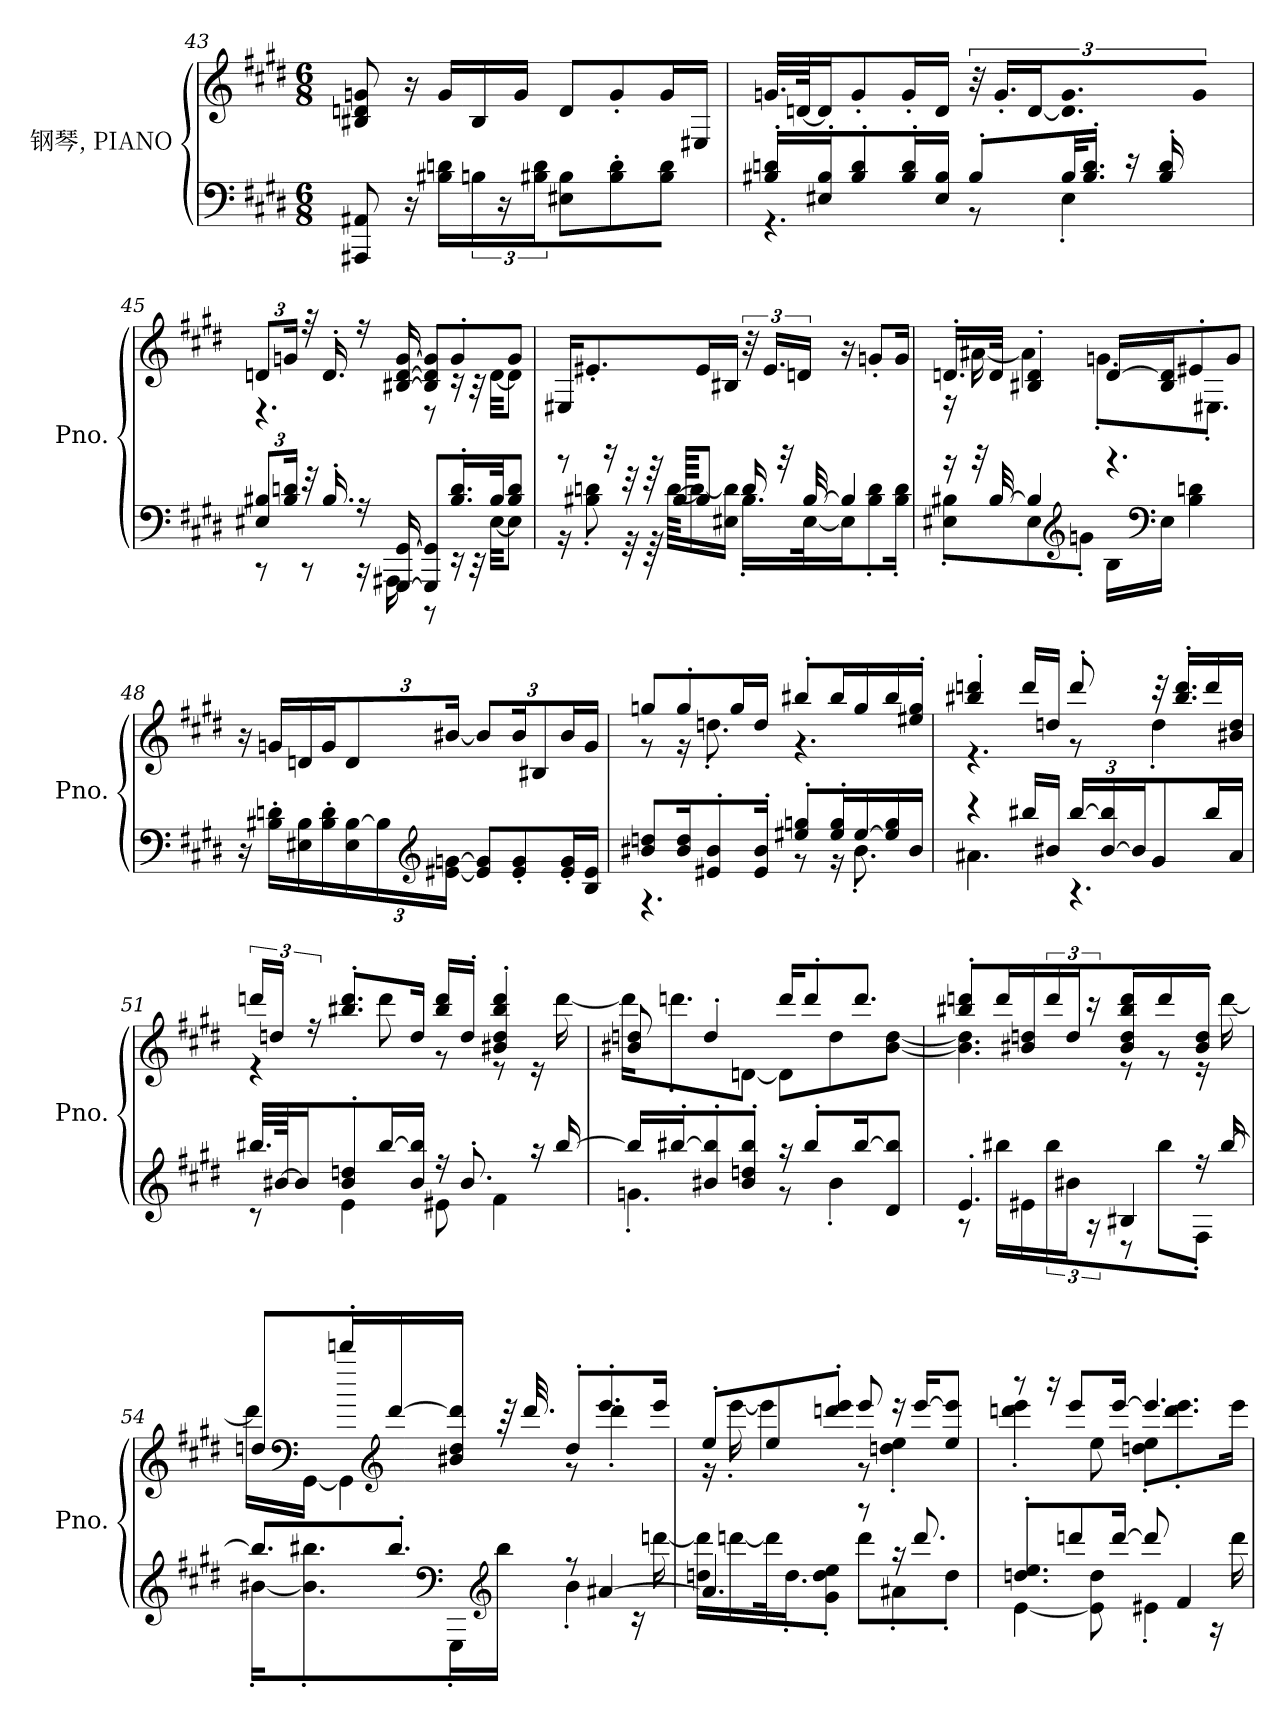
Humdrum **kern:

**kern	**kern
*part1	*part1
*staff2	*staff1
*I"钢琴, PIANO	*
*I'Pno.	*
*clefF4	*clefG2
*k[f#c#g#d#]	*k[f#c#g#d#]
*M6/8	*M6/8
=43	=43
8AAA#X/ 8AA#X/	8B#X/ 8dn/ 8gn/
16r	16r
16B#X\ 16dn\LL	16g/LL
24Bn\JJ	16B#/
24r	.
.	16g/JJ
24B#X\ 24d\	.
8E#X\ 8B#\L	8d/L
8B#\' 8d\'	8g'/
8B#\ 8d\J	16g/L
.	16E#X/JJ
!!LO:LB:g=z
=44	=44
*^	*
16B#X/' 16dn/'LL	4.r	32.gn/LLL
.	.	[64dn/JK
16E#X/' 16B#/'J	.	16d/J]
8B#/' 8d/'	.	8g'/
16B#/' 16d/'L	.	16g'/L
16E#/ 16B#/JJ	.	16d/JJ
8B#'/L	8r	48r
.	.	24.g'/LL
.	.	[24d/J
32B#/KL	4E#'\	8.d/] 8.g/
16.B#/' 16.d/'JJ	.	.
16r	.	.
16B#/' 16d/'	.	16g/Jk
=45	=45	=45
*Xbrackettup	*	*Xbrackettup
*	*	*^
12E#X/ 12B#X/L	8r	12dn/L	4.r
24B#/ 24dn/Jk	.	24gn/Jk	.
32r	8r	32r	.
16.B#'/	.	16.d'/	.
16r	16r	16r	.
[16GGG#/ [16GG#/	16AAA#X\	[16B#X/ [16d/ [16g/	.
8GGG#/] 8GG#/]L	8r	8B#/] 8d/] 8g/]L	8r
16.B#/' 16.d/'L	16r	8g'/	16r
.	32r	.	32r
32B#/JK	[32E#\KKL	.	[32d\KKL
8B#/ 8d/J	8E#\J]	8g/J	8d\J]
*	*	*v	*v
!!LO:LB:g=z
=46	=46	=46
8r	16r	16E#X/KL
.	8B#X\' 8dn\'	8.e#X'/
16r	.	.
32r	32r	.
64r	64r	.
[64B#/KKKL	[64d\KKLL	.
8B#/J]	16d\_	16e#/L
.	16E#X\ 16d\]JJ	16B#X/JJ
*	*	*brackettup
16d/	16.B#'\LL	48r
.	.	24.e#/LL
32r	.	.
.	.	24dn/JJ
[32B#/	[32E#\K	.
4B#/]	16E#\J]	16r
.	8B#\' 8d\'	8gn'/L
.	16B#\' 16d\'Jk	16g/Jk
=47	=47	=47
*	*	*^
16r	8E#X\' 8B#X\'L	16.dn'/LL	16r
32r	.	.	[16a#X\
[32B#/	.	32d/JJk	.
4B#/]	8E#\	4B#X/' 4d/'	4a#\]
*clefG2	*	*	*
.	8gn'\J	.	.
4.r	16B#\LL	[16d/LL	8.gn'\L
*clefF4	*	*	*
.	16E#\JJ	16B#/ 16d/]J	.
.	4B#\ 4dn\	8e#X'/	.
.	.	.	8.E#X'\J
.	.	8g/J	.
*v	*v	*	*
*	*v	*v
!!LO:PB:g=z
=48	=48
16r	16r
16B#X\' 16dn\'LL	16gn/LL
16E#X\ 16B#\	16dn/
16B#\' 16d\'	16g/J
*	*Xbrackettup
24E#\ [24B#\	12d/
24B#\]	.
*clefG2	*
[24e#X\ [24gn\JJ	[24b#X/Jk
8e#/] 8g/]L	8b#/L]
8e#/' 8g/'	24b#/K
.	12B#X/
16e#/' 16g/'L	16b#/L
16B#/ 16e#/JJ	16g/JJ
=49	=49
*^	*^
8b#X/ 8ddn/L	4.r	8ggn/L	8r
16b#/ 16dd/K	.	8gg'/	16r
8e#X/' 8b#/'	.	.	8.ddn'\
.	.	16gg/L	.
16e#/' 16b#/'Jk	.	16dd/JJ	.
8ee#X/' 8ggn/'L	8r	8bb#X'/L	4.r
16ee#/' 16gg/'L	16r	16bb#/L	.
[16ee#/	8.b#'\	16gg/	.
16ee#/] 16gg/	.	16bb#/	.
16b#/JJ	.	16ee#X/' 16gg/'JJ	.
!!LO:LB:g=z	!!
=50	=50	=50	=50
4r	4.a#X\	4bb#X/' 4dddn/'	4.r
16bb#X/LL	.	16ddd/LL	.
16b#X/JJ	.	16ddn/JJ	.
[24bb#/LL	4.r	8ddd'/	8r
[24b#/ 24bb#/]	.	.	.
24b#/J]	.	.	.
8g#/	.	32r	4dd'\
.	.	16.bb#/' 16.ddd/'LL	.
16bb#/L	.	16ddd/	.
16a#/JJ	.	16b#X/ 16dd/JJ	.
=51	=51	=51	=51
*	*	*brackettup	*
32.bb#X/LLL	8r	24dddn/LL	4r
.	.	24ddn/JJ	.
[64b#X/JK	.	.	.
16b#/J]	.	.	.
.	.	24r	.
8b#/' 8ddn/'	4e\	8.bb#X/' 8.ddd/'L	.
[16bb#/L	.	.	8ddd\
16b#/ 16bb#/]JJ	.	16dd/Jk	.
16r	8e#X\	16bb#/ 16ddd/LL	8r
8.b#'/	.	16dd'/JJ	.
.	4f#\	4b#X/' 4dd/' 4bb#/' 4ddd/'	8r
16r	.	.	16r
[16bb#/	.	.	[16ddd\
!!LO:LB:g=z	!!
=52	=52	=52	=52
16bb#/LL]	4.gn'\	8b#X/ 8ddn/	16ddd\KL]
[16bb#X'/J	.	.	8.dddn'\
8b#X/' 8bb#/]'	.	4dd'/	.
8b#/' 8ddn/' 8bb#/'J	.	.	[8dn\J
16r	8r	16ddd/KL	8d\L]
8bb#'/L	.	8ddd'/	.
.	4b#'\	.	8dd\
[16bb#/K	.	8.ddd/J	.
8d#/ 8bb#/]J	.	.	[8b#\ [8dd\J
=53	=53	=53	=53
4.e'/	8r	8bb#X/' 8dddn/'L	4.b#\] 4.dd\]
.	16bb#X\LL	16ddd/L	.
.	16e#X\	16b#X/ 16ddn/	.
*	*brackettup	*	*
.	24bb#\	24ddd/	.
.	24b#X\JJ	24dd/JJ	.
.	24r	24r	.
4B#X/	8r	8b#/' 8dd/' 8bb#/' 8ddd/'L	8r
.	8bb#\L	8ddd/	8r
16r	8F#'\J	8b#/' 8dd/'J	16r
[16bb#/	.	.	[16ddd\
!!LO:LB:g=z	!!
=54	=54	=54	=54
8.bb#/L]	[16b#X'\KL	8ddn/L	16ddd\LL]
*	*	*clefF4	*
.	8.b#\]' 8.bb#X\'	.	[16GG#\JJ
.	.	16dddn'/L	4GG#\]
*	*	*clefG2	*
8.bb#'/J	.	[16ddd/	.
*clefF4	*	*	*
.	16GGG#'\L	16b#X/ 16dd/ 16ddd/]JJ	.
*clefG2	*	*	*
.	16bb#\JJ	64r	.
.	.	32.ddd/	.
8r	4b#'\	8dd'/L	8r
[4a#X/	.	8.eee'/	4ddd'\
.	16r	.	.
.	[16dddn\	16eee/Jk	.
=55	=55	=55	=55
4.a#/]	16ddn\ 16ddd\]LL	8ee'/L	16r
.	[16dddn\	.	[16eee'\
.	32ddd\K]	8ee/	4eee\]
.	16.dd'\J	.	.
.	8g#\' 8dd\' 8ee\'J	8dddn/' 8eee/'J	.
8r	8ddd\L	8eee/	8r
16r	8a#X'\	16r	4ddn\' 4ee\'
8.ddd/	.	[16eee/KL	.
.	8dd'\J	8ee/ 8eee/]J	.
!!LO:LB:g=z	!!
=56	=56	=56	=56
8.ddn/' 8.ee/'L	[4e\	8r	4dddn\' 4eee\'
.	.	16r	.
8dddn/	.	8eee/L	.
.	8e\] 8dd\	.	8ee\
[16ddd/Jk	.	[16eee/Jk	.
8ddd/]	4e#X'\	4.eee/]	8ddn\' 8ee\'L
4f#/	.	.	8.ddd\' 8.eee\'
.	16r	.	.
.	16ddd\	.	16eee\Jk
*v	*v	*	*
*	*v	*v
=	=
*-	*-
